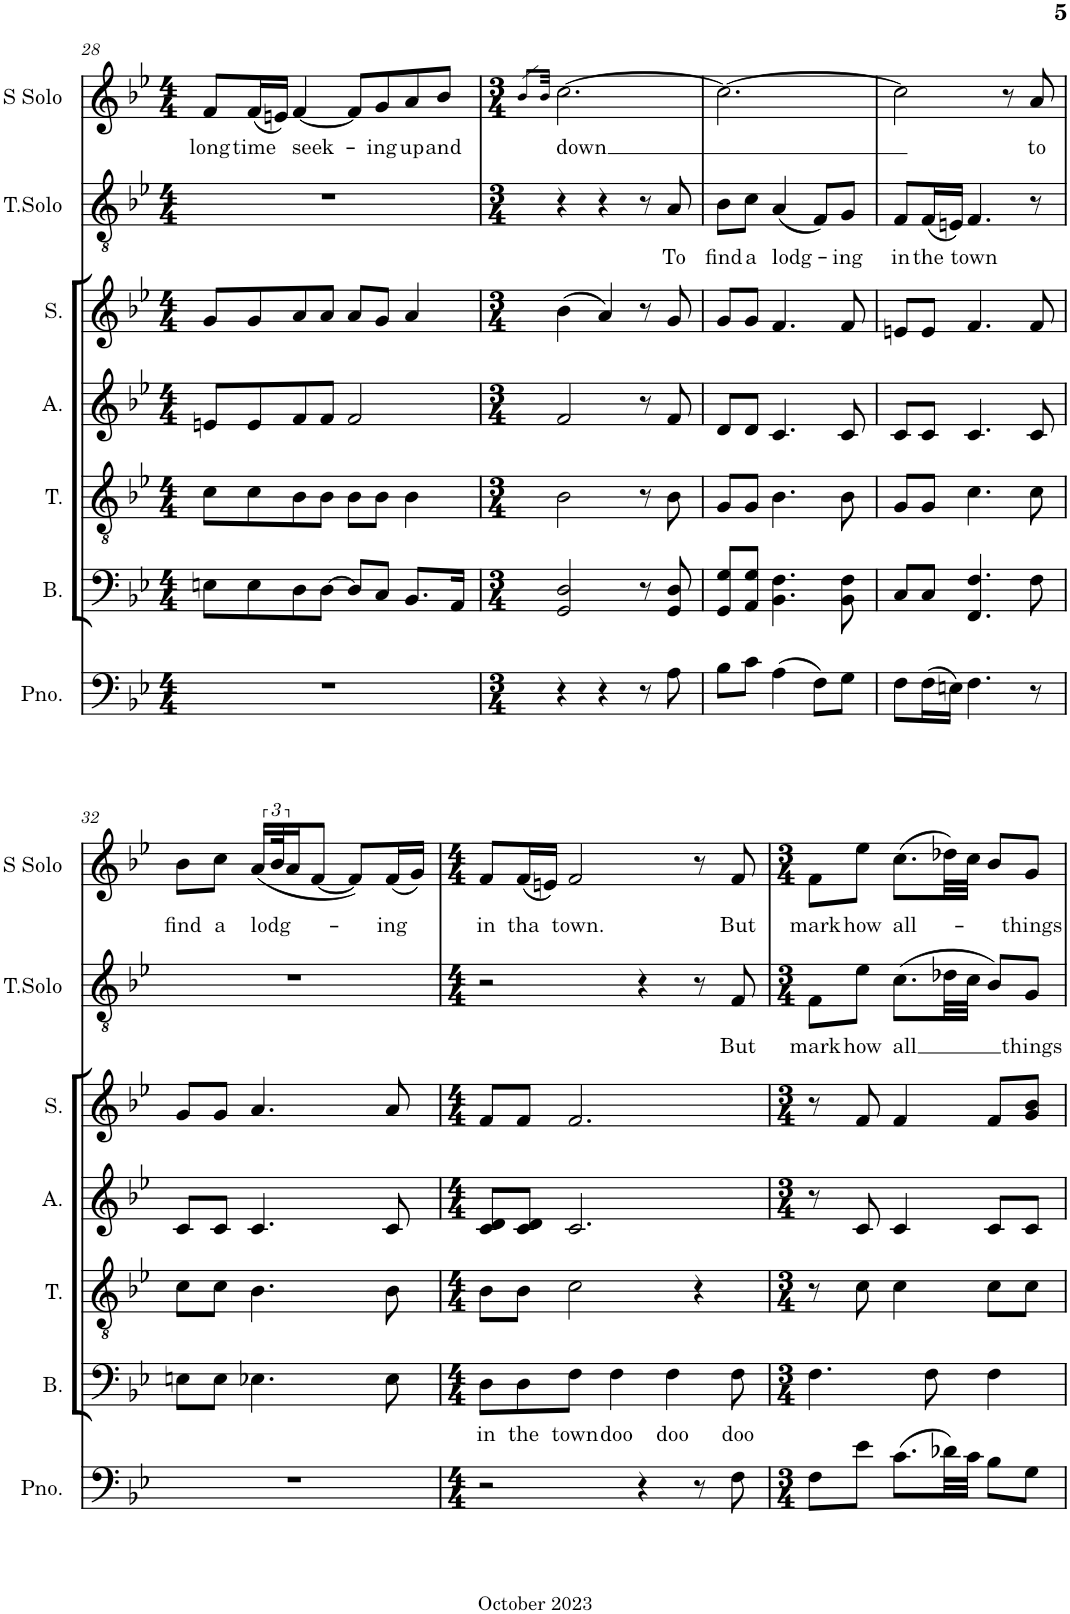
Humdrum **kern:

**kern	**kern	**text	**kern	**kern	**kern	**kern	**text	**kern	**text
*part7	*part6	*part6	*part5	*part4	*part3	*part2	*part2	*part1	*part1
*staff7	*staff6	*staff6	*staff5	*staff4	*staff3	*staff2	*staff2	*staff1	*staff1
*I"Piano	*I"Bass	*	*I"Tenor	*I"Alto	*I"Soprano	*I"Tenor Solo	*	*I"Soprano Solo	*
*I'Pno.	*I'B.	*	*I'T.	*I'A.	*I'S.	*I'T.Solo	*	*I'S Solo	*
!!LO:PB:g=z
*clefF4	*clefF4	*	*clefGv2	*clefG2	*clefG2	*clefGv2	*	*clefG2	*
*k[b-e-]	*k[b-e-]	*	*k[b-e-]	*k[b-e-]	*k[b-e-]	*k[b-e-]	*	*k[b-e-]	*
*M4/4	*M4/4	*	*M4/4	*M4/4	*M4/4	*M4/4	*	*M4/4	*
=28	=28	=28	=28	=28	=28	=28	=28	=28	=28
!	!	!	!	!	!	!	!	!	!LO:LY:b
1r	8En\L	.	8c\L	8en/L	8g/L	1r	.	8f/L	long
!	!	!	!	!	!	!	!	!	!LO:LY:b
.	8E\	.	8c\	8e/	8g/	.	.	(16f/L	time
.	.	.	.	.	.	.	.	16en/JJ)	.
!	!	!	!	!	!	!	!	!	!LO:LY:b
.	8D\	.	8B-\	8f/	8a/	.	.	[4f/	seek-
.	[8D\J	.	8B-\J	8f/J	8a/J	.	.	.	.
.	8D/L]	.	8B-\L	2f/	8a/L	.	.	8f/L]	.
!	!	!	!	!	!	!	!	!	!LO:LY:b
.	8C/J	.	8B-\J	.	8g/J	.	.	8g/	-ing
!	!	!	!	!	!	!	!	!	!LO:LY:b
.	8.BB-/L	.	4B-\	.	4a/	.	.	8a/	up
!	!	!	!	!	!	!	!	!	!LO:LY:b
.	.	.	.	.	.	.	.	8b-/J	and
.	16AA/Jk	.	.	.	.	.	.	.	.
=29	=29	=29	=29	=29	=29	=29	=29	=29	=29
*M3/4	*M3/4	*	*M3/4	*M3/4	*M3/4	*M3/4	*	*M3/4	*
.	.	.	.	.	.	.	.	8qb-/L	.
.	.	.	.	.	.	.	.	32qb-/Jkk	.
!	!	!	!	!	!	!	!	!	!LO:LY:b
4r	2GG/ 2D/	.	2B-\	2f/	(4b-\	4r	.	[2.cc\	down
4r	.	.	.	.	4a/)	4r	.	.	.
8r	8r	.	8r	8r	8r	8r	.	.	.
!	!	!	!	!	!	!	!LO:LY:b	!	!
8A\	8GG/ 8D/	.	8B-\	8f/	8g/	8A/	To	.	.
=30	=30	=30	=30	=30	=30	=30	=30	=30	=30
!	!	!	!	!	!	!	!LO:LY:b	!	!
8B-\L	8GG/ 8G/L	.	8G/L	8d/L	8g/L	8B-\L	find	2.cc\_	.
!	!	!	!	!	!	!	!LO:LY:b	!	!
8c\J	8AA/ 8G/J	.	8G/J	8d/J	8g/J	8c\J	a	.	.
!	!	!	!	!	!	!	!LO:LY:b	!	!
(4A\	4.BB-\ 4.F\	.	4.B-\	4.c/	4.f/	(4A/	lodg-	.	.
8F\L)	.	.	.	.	.	8F/L)	.	.	.
!	!	!	!	!	!	!	!LO:LY:b	!	!
8G\J	8BB-\ 8F\	.	8B-\	8c/	8f/	8G/J	-ing	.	.
=31	=31	=31	=31	=31	=31	=31	=31	=31	=31
!	!	!	!	!	!	!	!LO:LY:b	!	!
8F\L	8C/L	.	8G/L	8c/L	8en/L	8F/L	in	2cc\]	.
!	!	!	!	!	!	!	!LO:LY:b	!	!
(16F\L	8C/J	.	8G/J	8c/J	8e/J	(16F/L	the	.	.
16En\JJ)	.	.	.	.	.	16En/JJ)	.	.	.
!	!	!	!	!	!	!	!LO:LY:b	!	!
4.F\	4.FF/ 4.F/	.	4.c\	4.c/	4.f/	4.F/	town	.	.
.	.	.	.	.	.	.	.	8r	.
!	!	!	!	!	!	!	!	!	!LO:LY:b
8r	8F\	.	8c\	8c/	8f/	8r	.	8a/	to
!!LO:LB:g=z
=32	=32	=32	=32	=32	=32	=32	=32	=32	=32
!	!	!	!	!	!	!	!	!	!LO:LY:b
2.r	8En\L	.	8c\L	8c/L	8g/L	2.r	.	8b-\L	find
!	!	!	!	!	!	!	!	!	!LO:LY:b
.	8E\J	.	8c\J	8c/J	8g/J	.	.	8cc\J	a
!	!	!	!	!	!	!	!	!	!LO:LY:b
.	4.E-X\	.	4.B-\	4.c/	4.a/	.	.	(24a/LL	lodg-
.	.	.	.	.	.	.	.	48b-/K	.
.	.	.	.	.	.	.	.	16a/J	.
.	.	.	.	.	.	.	.	[8f/J	.
.	.	.	.	.	.	.	.	8f/L])	.
!	!	!	!	!	!	!	!	!	!LO:LY:b
.	8E-\	.	8B-\	8c/	8a/	.	.	(16f/L	-ing
.	.	.	.	.	.	.	.	16g/JJ)	.
=33	=33	=33	=33	=33	=33	=33	=33	=33	=33
*M4/4	*M4/4	*	*M4/4	*M4/4	*M4/4	*M4/4	*	*M4/4	*
!	!	!LO:LY:b	!	!	!	!	!	!	!LO:LY:b
2r	8D\L	in	8B-\L	8c/ 8d/L	8f/L	2r	.	8f/L	in
!	!	!LO:LY:b	!	!	!	!	!	!	!LO:LY:b
.	8D\	the	8B-\J	8c/ 8d/J	8f/J	.	.	(16f/L	tha
.	.	.	.	.	.	.	.	16en/JJ)	.
!	!	!LO:LY:b	!	!	!	!	!	!	!LO:LY:b
.	8F\J	town	2c\	2.c/	2.f/	.	.	2f/	town.
!	!	!LO:LY:b	!	!	!	!	!	!	!
.	4F\	doo	.	.	.	.	.	.	.
4r	.	.	.	.	.	4r	.	.	.
!	!	!LO:LY:b	!	!	!	!	!	!	!
.	4F\	doo	.	.	.	.	.	.	.
8r	.	.	4r	.	.	8r	.	8r	.
!	!	!LO:LY:b	!	!	!	!	!LO:LY:b	!	!LO:LY:b
8F\	8F\	doo	.	.	.	8F/	But	8f/	But
=34	=34	=34	=34	=34	=34	=34	=34	=34	=34
*M3/4	*M3/4	*	*M3/4	*M3/4	*M3/4	*M3/4	*	*M3/4	*
!	!	!	!	!	!	!	!LO:LY:b	!	!LO:LY:b
8F\L	4.F\	.	8r	8r	8r	8F\L	mark	8f\L	mark
!	!	!	!	!	!	!	!LO:LY:b	!	!LO:LY:b
8e-\J	.	.	8c\	8c/	8f/	8e-\J	how	8ee-\J	how
!	!	!	!	!	!	!	!LO:LY:b	!	!LO:LY:b
(8.c\L	.	.	4c\	4c/	4f/	(8.c\L	all	(8.cc\L	all-
.	8F\	.	.	.	.	.	.	.	.
32d-X\LL)	.	.	.	.	.	32d-X\LL	.	32dd-X\LL)	.
32c\JJJ	.	.	.	.	.	32c\JJJ	.	32cc\JJJ	.
8B-\L	4F\	.	8c\L	8c/L	8f/L	8B-/L)	.	8b-/L	.
!	!	!	!	!	!	!	!LO:LY:b	!	!LO:LY:b
8G\J	.	.	8c\J	8c/J	8g/ 8b-/J	8G/J	things	8g/J	-things
=	=	=	=	=	=	=	=	=	=
*-	*-	*-	*-	*-	*-	*-	*-	*-	*-
